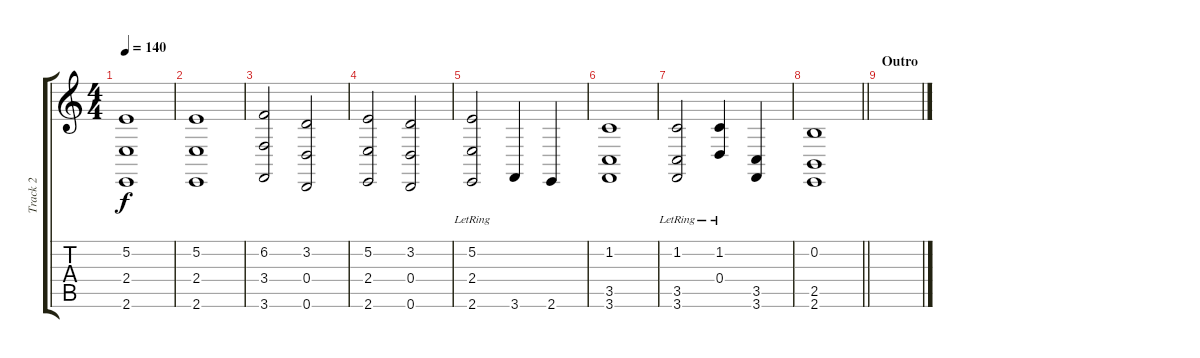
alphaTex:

\track ("Track 2" "Track 2") {instrument cello}
\staff {score tabs}
\tuning (E4 B3 G3 D3 A2 D2) {hide}
\ts (4 4)
\tempo 140
\clef g2
\ks c
(5.2 2.4 2.6).1{dy f} |
(5.2 2.4 2.6).1 |
(6.2 3.4 3.6).2 (3.2 0.4 0.6).2 |
(5.2 2.4 2.6).2 (3.2 0.4 0.6).2 |
(5.2{lr} 2.4{lr} 2.6).2 3.6.4 2.6.4 |
(1.2 3.5 3.6).1 |
(1.2 3.5 3.6{lr}).2 (1.2{lr} 0.4).4 (3.5 3.6).4 |
\barLineRight lightlight
(0.2 2.5 2.6).1 |
\section ("" "Outro")
